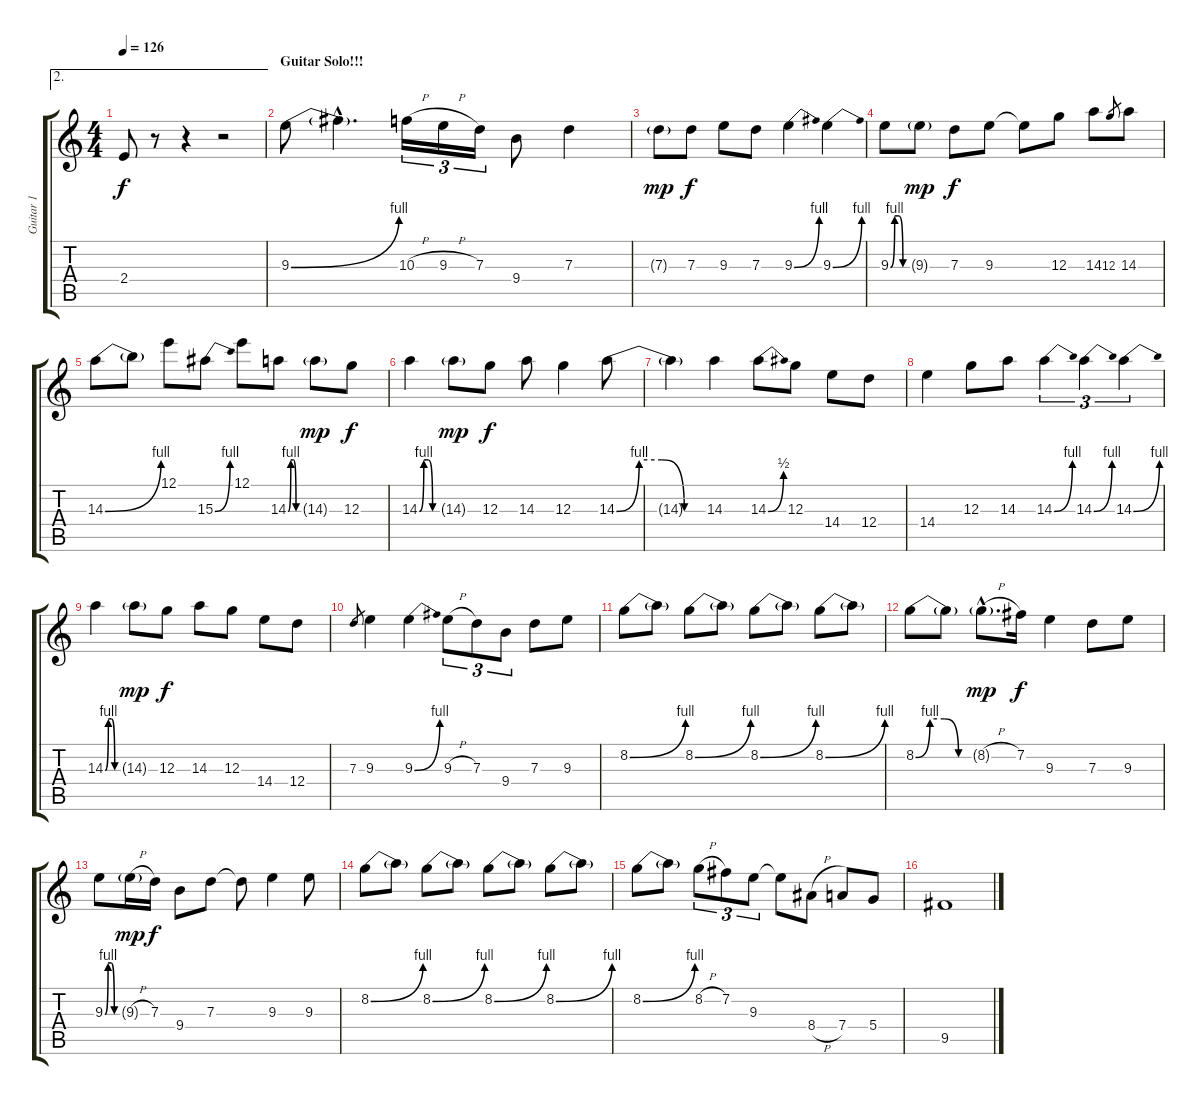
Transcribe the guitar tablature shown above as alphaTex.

\track ("Guitar 1" "Guitar 1") {instrument electricguitarclean}
\staff {score tabs}
\tuning (E4 B3 G3 D3 A2 E2) {hide}
\ae 2
\ts (4 4)
\tempo 126
\clef g2
\ks c
2.4.8{dy f} r.8 r.4 r.2 |
\section ("" "Guitar Solo!!!")
9.3{be (bend 0 0 60 4)}.8 9.3{hac t}.4{d} 10.3{h}.16{tu (3 2)} 9.3{h}.16{tu (3 2)} 7.3.16{tu (3 2)} 9.4.8 7.3.4 |
7.3{g}.8{dy mp} 7.3.8{dy f} 9.3.8 7.3.8 9.3{be (bend 0 0 60 4)}.4 9.3{be (bend 0 0 60 4)}.4 |
9.3{be (custom 0 0 15 4 30 4 45 0 60 0)}.8 9.3{g}.8{dy mp} 7.3.8{dy f} 9.3.8 9.3{t}.8 12.3.8 14.3.8 12.3.8{gr} 14.3.8 |
14.3{be (bend 0 0 60 4)}.8 14.3{t}.8 12.1.8 15.3{be (bend 0 0 60 4)}.8 12.1.8 14.3{be (custom 0 0 15 4 30 4 45 0 60 0)}.8 14.3{g}.8{dy mp} 12.3.8{dy f} |
14.3{be (custom 0 0 15 4 30 4 45 0 60 0)}.4 14.3{g}.8{dy mp} 12.3.8{dy f} 14.3.8 12.3.4 14.3{be (custom 0 0 15 4 30 4 45 0 60 0)}.8 |
14.3{t}.4 14.3.4 14.3{be (bend 0 0 60 2)}.8 12.3.8 14.4.8 12.4.8 |
14.4.4 12.3.8 14.3.8 14.3{be (bend 0 0 60 4)}.4{tu (3 2)} 14.3{be (bend 0 0 60 4)}.4{tu (3 2)} 14.3{be (bend 0 0 60 4)}.4{tu (3 2)} |
14.3{be (custom 0 0 15 4 30 4 45 0 60 0)}.4 14.3{g}.8{dy mp} 12.3.8{dy f} 14.3.8 12.3.8 14.4.8 12.4.8 |
7.3.8{gr} 9.3.4 9.3{be (bend 0 0 60 4)}.4 9.3{h}.8{tu (3 2)} 7.3.8{tu (3 2)} 9.4.8{tu (3 2)} 7.3.8 9.3.8 |
8.2{be (bend 0 0 60 4)}.8 8.2{t}.8 8.2{be (bend 0 0 60 4)}.8 8.2{t}.8 8.2{be (bend 0 0 60 4)}.8 8.2{t}.8 8.2{be (bend 0 0 60 4)}.8 8.2{t}.8 |
8.2{be (custom 0 0 15 4 30 4 45 0 60 0)}.8 8.2{t}.8 8.2{h g hac}.8{d dy mp} 7.2.16{dy f} 9.3.4 7.3.8 9.3.8 |
9.3{be (custom 0 0 15 4 30 4 45 0 60 0)}.8 9.3{h g}.16{dy mp} 7.3.16{dy f} 9.4.8 7.3.8 7.3{t}.8 9.3.4 9.3.8 |
8.2{be (bend 0 0 60 4)}.8 8.2{t}.8 8.2{be (bend 0 0 60 4)}.8 8.2{t}.8 8.2{be (bend 0 0 60 4)}.8 8.2{t}.8 8.2{be (bend 0 0 60 4)}.8 8.2{t}.8 |
8.2{be (bend 0 0 60 4)}.8 8.2{t}.8 8.2{h}.8{tu (3 2)} 7.2.8{tu (3 2)} 9.3.8{tu (3 2)} 9.3{t}.8 8.4{h}.8 7.4.8 5.4.8 |
9.5.1
